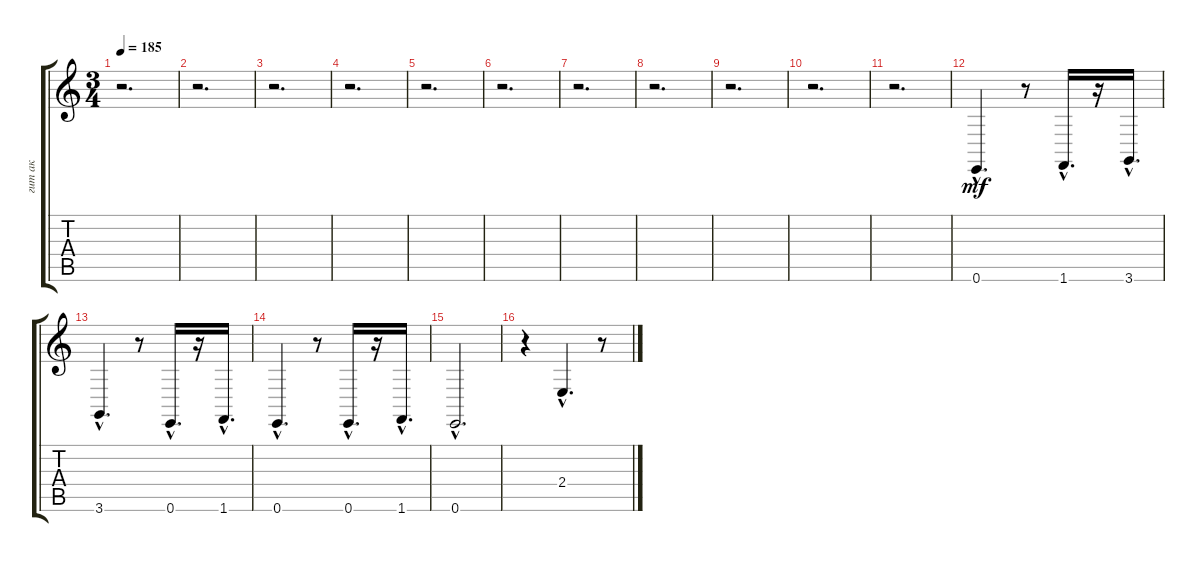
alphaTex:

\track ("гит ак" "гит ак") {instrument voiceoohs}
\staff {score tabs}
\tuning (E4 B3 G3 D3 A2 E2) {hide}
\ts (3 4)
\tempo 185
\clef g2
\ks c
r.2{d dy f} |
r.2{d} |
r.2{d} |
r.2{d} |
r.2{d} |
r.2{d} |
r.2{d} |
r.2{d} |
r.2{d} |
r.2{d} |
r.2{d} |
0.6{hac}.4{d dy mf} r.8 1.6{hac}.16{d} r.16 3.6{hac}.16{d} |
3.6{hac}.4{d} r.8 0.6{hac}.16{d} r.16 1.6{hac}.16{d} |
0.6{hac}.4{d} r.8 0.6{hac}.16{d} r.16 1.6{hac}.16{d} |
0.6{hac}.2{d} |
r.4 2.4{hac}.4{d} r.8
